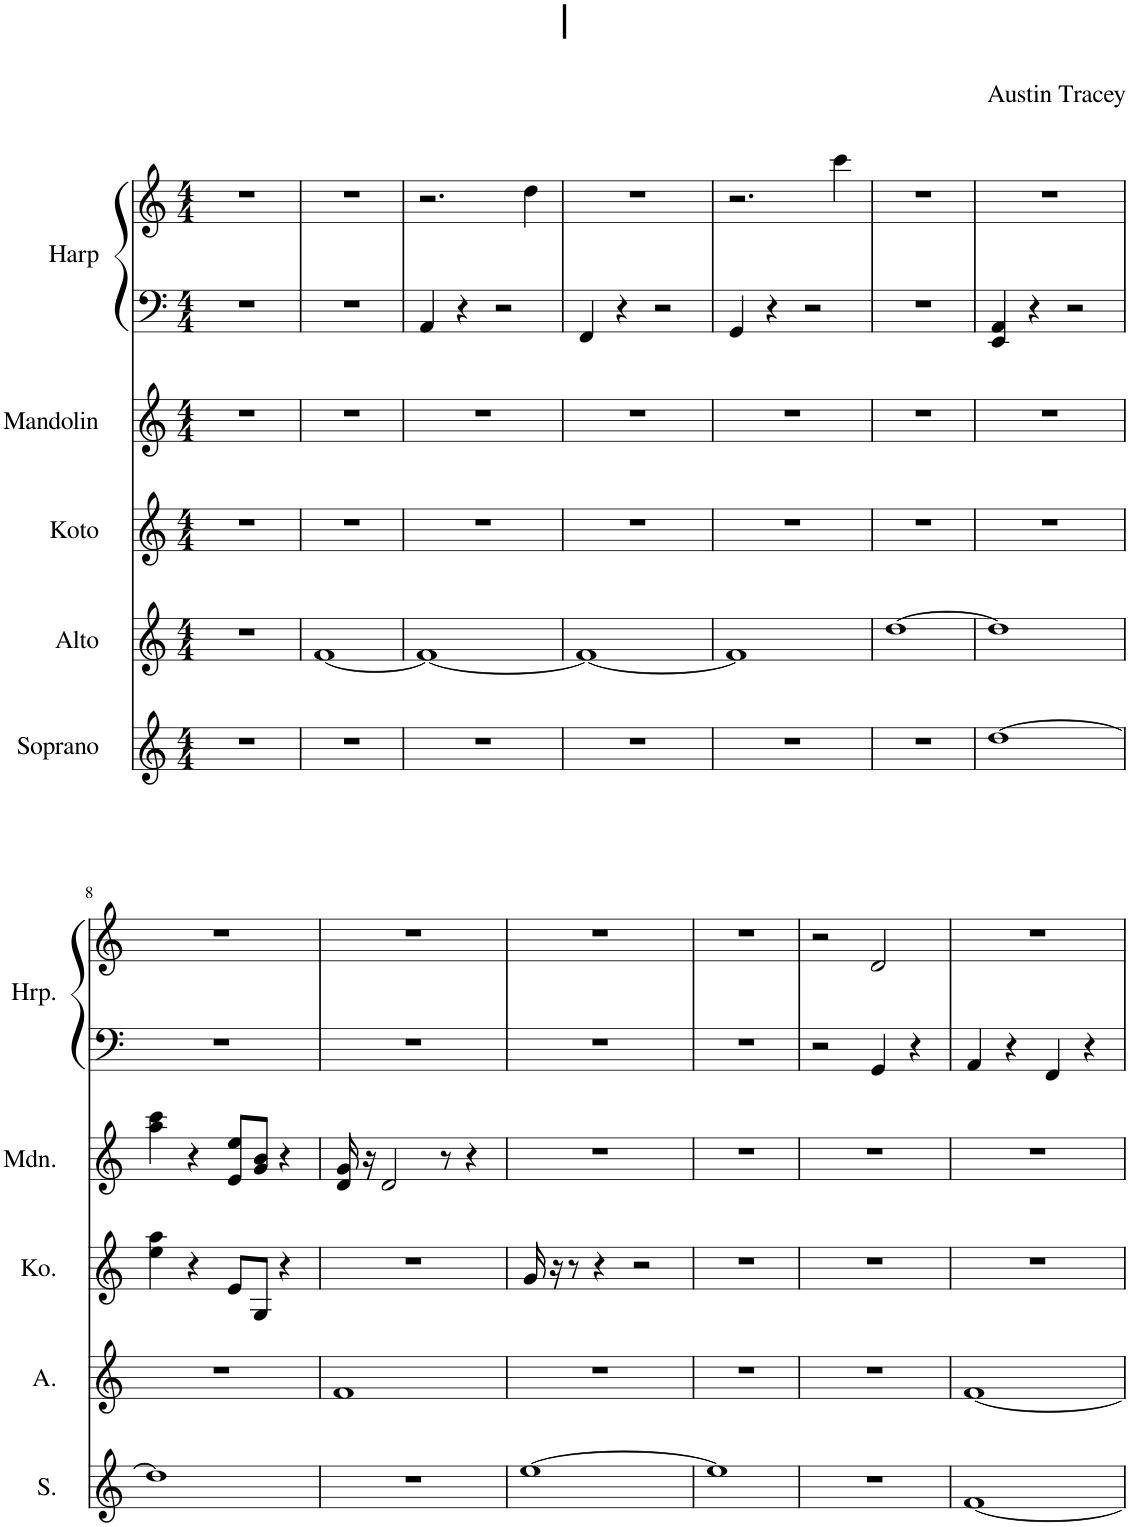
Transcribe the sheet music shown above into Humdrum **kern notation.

**kern	**kern	**kern	**kern	**kern	**kern
*part5	*part4	*part3	*part2	*part1	*part1
*staff6	*staff5	*staff4	*staff3	*staff2	*staff1
*I"Soprano	*I"Alto	*I"Koto	*I"Mandolin	*I"Harp	*
*I'S.	*I'A.	*I'Ko.	*I'Mdn.	*I'Hrp.	*
*clefG2	*clefG2	*clefG2	*clefG2	*clefF4	*clefG2
*k[]	*k[]	*k[]	*k[]	*k[]	*k[]
*M4/4	*M4/4	*M4/4	*M4/4	*M4/4	*M4/4
=1	=1	=1	=1	=1	=1
1r	1r	1r	1r	1r	1r
=2	=2	=2	=2	=2	=2
1r	[1f	1r	1r	1r	1r
=3	=3	=3	=3	=3	=3
1r	1f_	1r	1r	4AA/	2.r
.	.	.	.	4r	.
.	.	.	.	2r	.
.	.	.	.	.	4dd\
=4	=4	=4	=4	=4	=4
1r	1f_	1r	1r	4FF/	1r
.	.	.	.	4r	.
.	.	.	.	2r	.
=5	=5	=5	=5	=5	=5
1r	1f]	1r	1r	4GG/	2.r
.	.	.	.	4r	.
.	.	.	.	2r	.
.	.	.	.	.	4ccc\
=6	=6	=6	=6	=6	=6
1r	[1dd	1r	1r	1r	1r
=7	=7	=7	=7	=7	=7
[1dd	1dd]	1r	1r	4EE/ 4AA/	1r
.	.	.	.	4r	.
.	.	.	.	2r	.
!!LO:LB:g=z
=8	=8	=8	=8	=8	=8
1dd]	1r	4ee\ 4aa\	4aa\ 4ccc\	1r	1r
.	.	4r	4r	.	.
.	.	8e/L	8e/ 8ee/L	.	.
.	.	8G/J	8g/ 8b/J	.	.
.	.	4r	4r	.	.
=9	=9	=9	=9	=9	=9
1r	1f	1r	16d/ 16g/	1r	1r
.	.	.	16r	.	.
.	.	.	2d/	.	.
.	.	.	8r	.	.
.	.	.	4r	.	.
=10	=10	=10	=10	=10	=10
[1ee	1r	16g/	1r	1r	1r
.	.	16r	.	.	.
.	.	8r	.	.	.
.	.	4r	.	.	.
.	.	2r	.	.	.
=11	=11	=11	=11	=11	=11
1ee]	1r	1r	1r	1r	1r
=12	=12	=12	=12	=12	=12
1r	1r	1r	1r	2r	2r
.	.	.	.	4GG/	2d/
.	.	.	.	4r	.
=13	=13	=13	=13	=13	=13
[1f	[1f	1r	1r	4AA/	1r
.	.	.	.	4r	.
.	.	.	.	4FF/	.
.	.	.	.	4r	.
=	=	=	=	=	=
*-	*-	*-	*-	*-	*-
